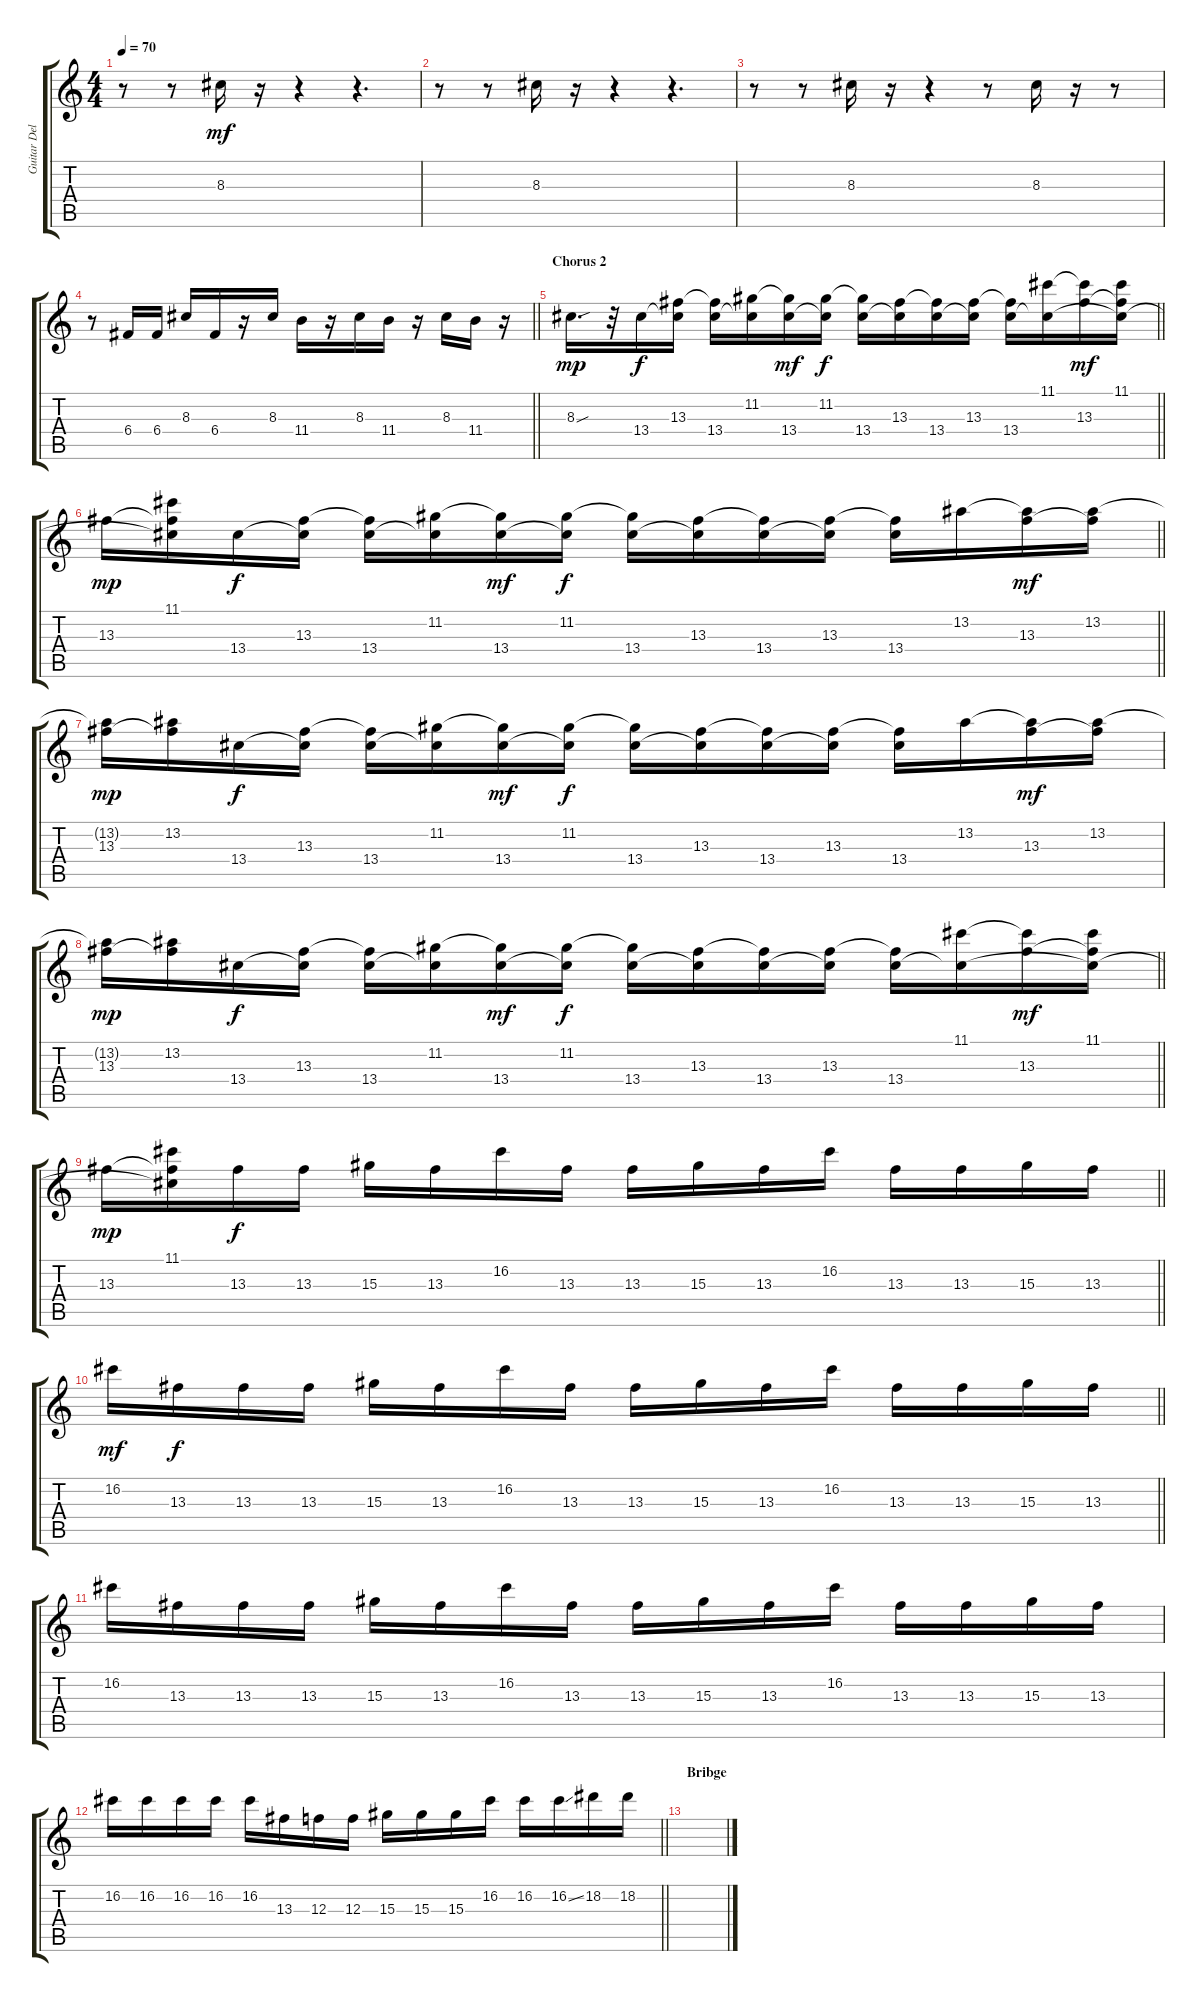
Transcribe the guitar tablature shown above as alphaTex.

\track ("Guitar Delay" "Guitar Del") {instrument distortionguitar}
\staff {score tabs}
\tuning (D4 A3 F3 C3 G2 C2) {hide}
\ts (4 4)
\tempo 70
\clef g2
\ks c
r.8{dy mf} r.8 8.3.16 r.16 r.4 r.4{d} |
r.8 r.8 8.3.16 r.16 r.4 r.4{d} |
r.8 r.8 8.3.16 r.16 r.4 r.8 8.3.16 r.16 r.8 |
\barLineRight lightlight
r.8 6.4.16 6.4.16 8.3.16 6.4.16 r.16 8.3.16 11.4.16 r.16 8.3.16 11.4.16 r.16 8.3.16 11.4.16 r.16 |
\section ("" "Chorus 2")
\barLineRight lightlight
8.3{sou}.16{d dy mp} r.32 13.4.16{dy f} (13.3 13.4{t}).16 (13.3{t} 13.4).16 (11.2 13.4{t}).16 (11.2{t} 13.4).16{dy mf} (11.2 13.4{t}).16{dy f} (11.2{t} 13.4).16 (13.3 13.4{t}).16 (13.3{t} 13.4).16 (13.3 13.4{t}).16 (13.3{t} 13.4).16 (11.1 13.4{t}).16 (11.1{t} 13.3).16{dy mf} (11.1 13.3{t} 13.4{t}).16 |
\barLineRight lightlight
13.3.16{dy mp} (11.1 13.3{t} 13.4{t}).16 13.4.16{dy f} (13.3 13.4{t}).16 (13.3{t} 13.4).16 (11.2 13.4{t}).16 (11.2{t} 13.4).16{dy mf} (11.2 13.4{t}).16{dy f} (11.2{t} 13.4).16 (13.3 13.4{t}).16 (13.3{t} 13.4).16 (13.3 13.4{t}).16 (13.3{t} 13.4).16 13.2.16 (13.2{t} 13.3).16{dy mf} (13.2 13.3{t}).16 |
(13.2{t} 13.3).16{dy mp} (13.2 13.3{t}).16 13.4.16{dy f} (13.3 13.4{t}).16 (13.3{t} 13.4).16 (11.2 13.4{t}).16 (11.2{t} 13.4).16{dy mf} (11.2 13.4{t}).16{dy f} (11.2{t} 13.4).16 (13.3 13.4{t}).16 (13.3{t} 13.4).16 (13.3 13.4{t}).16 (13.3{t} 13.4).16 13.2.16 (13.2{t} 13.3).16{dy mf} (13.2 13.3{t}).16 |
\barLineRight lightlight
(13.2{t} 13.3).16{dy mp} (13.2 13.3{t}).16 13.4.16{dy f} (13.3 13.4{t}).16 (13.3{t} 13.4).16 (11.2 13.4{t}).16 (11.2{t} 13.4).16{dy mf} (11.2 13.4{t}).16{dy f} (11.2{t} 13.4).16 (13.3 13.4{t}).16 (13.3{t} 13.4).16 (13.3 13.4{t}).16 (13.3{t} 13.4).16 (11.1 13.4{t}).16 (11.1{t} 13.3).16{dy mf} (11.1 13.3{t} 13.4{t}).16 |
\barLineRight lightlight
13.3.16{dy mp} (11.1 13.3{t} 13.4{t}).16 13.3.16{dy f} 13.3.16 15.3.16 13.3.16 16.2.16 13.3.16 13.3.16 15.3.16 13.3.16 16.2.16 13.3.16 13.3.16 15.3.16 13.3.16 |
\barLineRight lightlight
16.2.16{dy mf} 13.3.16{dy f} 13.3.16 13.3.16 15.3.16 13.3.16 16.2.16 13.3.16 13.3.16 15.3.16 13.3.16 16.2.16 13.3.16 13.3.16 15.3.16 13.3.16 |
16.2.16 13.3.16 13.3.16 13.3.16 15.3.16 13.3.16 16.2.16 13.3.16 13.3.16 15.3.16 13.3.16 16.2.16 13.3.16 13.3.16 15.3.16 13.3.16 |
\barLineRight lightlight
16.2.16 16.2.16 16.2.16 16.2.16 16.2.16 13.3.16 12.3.16 12.3.16 15.3.16 15.3.16 15.3.16 16.2.16 16.2.16 16.2{ss}.16 18.2.16 18.2.16 |
\section ("" "Bribge")
